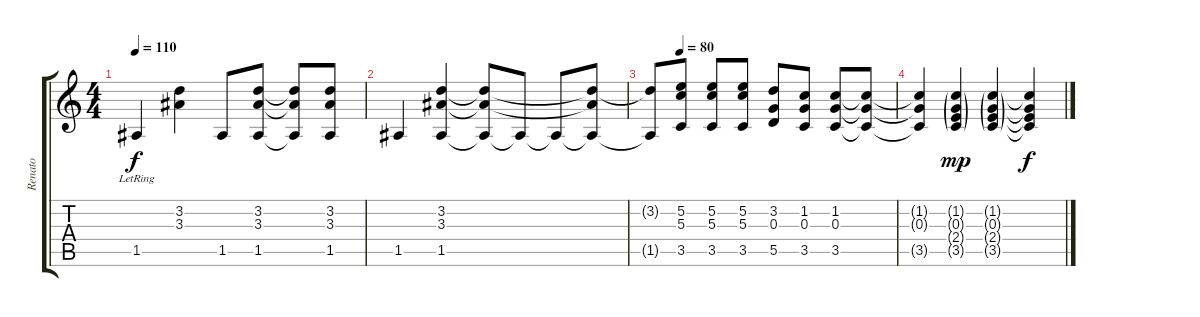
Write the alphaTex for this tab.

\track ("Renato" "Renato") {instrument acousticguitarsteel}
\staff {score tabs}
\tuning (E4 B3 G3 D3 A2 E2) {hide}
\ts (4 4)
\tempo 110
\clef g2
\ks c
1.5{lr}.4{dy f} (3.2 3.3).4 1.5.8 (3.2 3.3 1.5).8 (3.2{t} 3.3{t} 1.5{t}).8 (3.2 3.3 1.5).8 |
1.5.4 (3.2 3.3 1.5).4 (3.2{t} 3.3{t} 1.5{t}).8 1.5{t}.8 1.5{t}.8 (3.2{t} 3.3{t} 1.5{t}).8 |
\tempo (80 0.125)
(3.2{t} 1.5{t}).8 (5.2 5.3 3.5).8 (5.2 5.3 3.5).8 (5.2 5.3 3.5).8 (3.2 0.3 5.5).8 (1.2 0.3 3.5).8 (1.2 0.3 3.5).8 (1.2{t} 0.3{t} 3.5{t}).8 |
(1.2{t} 0.3{t} 3.5{t}).4 (1.2{g} 0.3{g} 2.4{g} 3.5{g}).4{dy mp volume 3} (1.2{g} 0.3{g} 2.4{g} 3.5{g}).4 (1.2{t} 0.3{t} 2.4{t} 3.5{t}).4{dy f}
